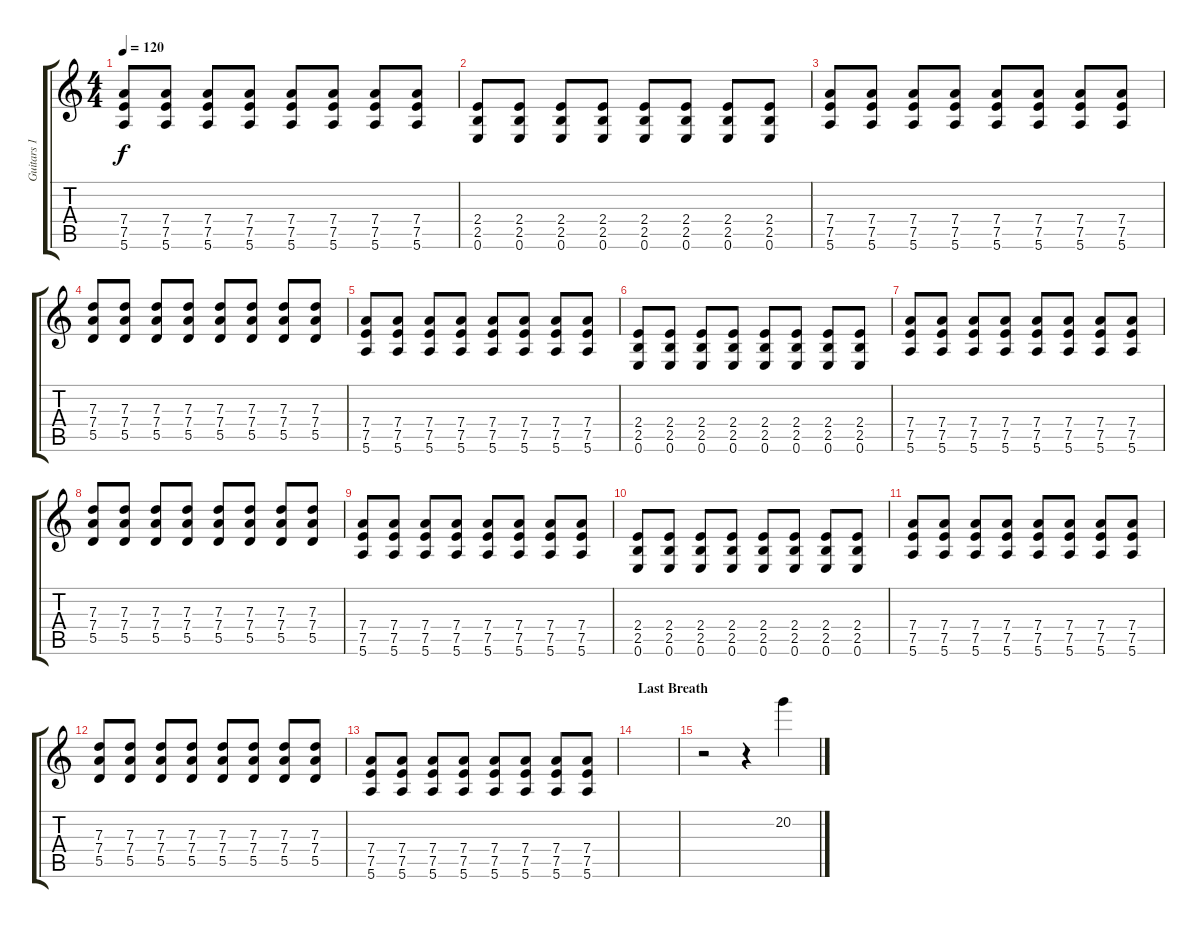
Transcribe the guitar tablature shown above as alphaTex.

\track ("Guitars 1" "Guitars 1") {instrument electricguitarjazz}
\staff {score tabs}
\tuning (E4 B3 G3 D3 A2 E2) {hide}
\ts (4 4)
\tempo 120
\clef g2
\ks c
(7.4 7.5 5.6).8{dy f} (7.4 7.5 5.6).8 (7.4 7.5 5.6).8 (7.4 7.5 5.6).8 (7.4 7.5 5.6).8 (7.4 7.5 5.6).8 (7.4 7.5 5.6).8 (7.4 7.5 5.6).8 |
(2.4 2.5 0.6).8 (2.4 2.5 0.6).8 (2.4 2.5 0.6).8 (2.4 2.5 0.6).8 (2.4 2.5 0.6).8 (2.4 2.5 0.6).8 (2.4 2.5 0.6).8 (2.4 2.5 0.6).8 |
(7.4 7.5 5.6).8 (7.4 7.5 5.6).8 (7.4 7.5 5.6).8 (7.4 7.5 5.6).8 (7.4 7.5 5.6).8 (7.4 7.5 5.6).8 (7.4 7.5 5.6).8 (7.4 7.5 5.6).8 |
(7.3 7.4 5.5).8 (7.3 7.4 5.5).8 (7.3 7.4 5.5).8 (7.3 7.4 5.5).8 (7.3 7.4 5.5).8 (7.3 7.4 5.5).8 (7.3 7.4 5.5).8 (7.3 7.4 5.5).8 |
(7.4 7.5 5.6).8 (7.4 7.5 5.6).8 (7.4 7.5 5.6).8 (7.4 7.5 5.6).8 (7.4 7.5 5.6).8 (7.4 7.5 5.6).8 (7.4 7.5 5.6).8 (7.4 7.5 5.6).8 |
(2.4 2.5 0.6).8 (2.4 2.5 0.6).8 (2.4 2.5 0.6).8 (2.4 2.5 0.6).8 (2.4 2.5 0.6).8 (2.4 2.5 0.6).8 (2.4 2.5 0.6).8 (2.4 2.5 0.6).8 |
(7.4 7.5 5.6).8 (7.4 7.5 5.6).8 (7.4 7.5 5.6).8 (7.4 7.5 5.6).8 (7.4 7.5 5.6).8 (7.4 7.5 5.6).8 (7.4 7.5 5.6).8 (7.4 7.5 5.6).8 |
(7.3 7.4 5.5).8 (7.3 7.4 5.5).8 (7.3 7.4 5.5).8 (7.3 7.4 5.5).8 (7.3 7.4 5.5).8 (7.3 7.4 5.5).8 (7.3 7.4 5.5).8 (7.3 7.4 5.5).8 |
(7.4 7.5 5.6).8 (7.4 7.5 5.6).8 (7.4 7.5 5.6).8 (7.4 7.5 5.6).8 (7.4 7.5 5.6).8 (7.4 7.5 5.6).8 (7.4 7.5 5.6).8 (7.4 7.5 5.6).8 |
(2.4 2.5 0.6).8 (2.4 2.5 0.6).8 (2.4 2.5 0.6).8 (2.4 2.5 0.6).8 (2.4 2.5 0.6).8 (2.4 2.5 0.6).8 (2.4 2.5 0.6).8 (2.4 2.5 0.6).8 |
(7.4 7.5 5.6).8 (7.4 7.5 5.6).8 (7.4 7.5 5.6).8 (7.4 7.5 5.6).8 (7.4 7.5 5.6).8 (7.4 7.5 5.6).8 (7.4 7.5 5.6).8 (7.4 7.5 5.6).8 |
(7.3 7.4 5.5).8 (7.3 7.4 5.5).8 (7.3 7.4 5.5).8 (7.3 7.4 5.5).8 (7.3 7.4 5.5).8 (7.3 7.4 5.5).8 (7.3 7.4 5.5).8 (7.3 7.4 5.5).8 |
(7.4 7.5 5.6).8 (7.4 7.5 5.6).8 (7.4 7.5 5.6).8 (7.4 7.5 5.6).8 (7.4 7.5 5.6).8 (7.4 7.5 5.6).8 (7.4 7.5 5.6).8 (7.4 7.5 5.6).8 |
\section ("" "Last Breath")
|
r.2 r.4 20.2.4
